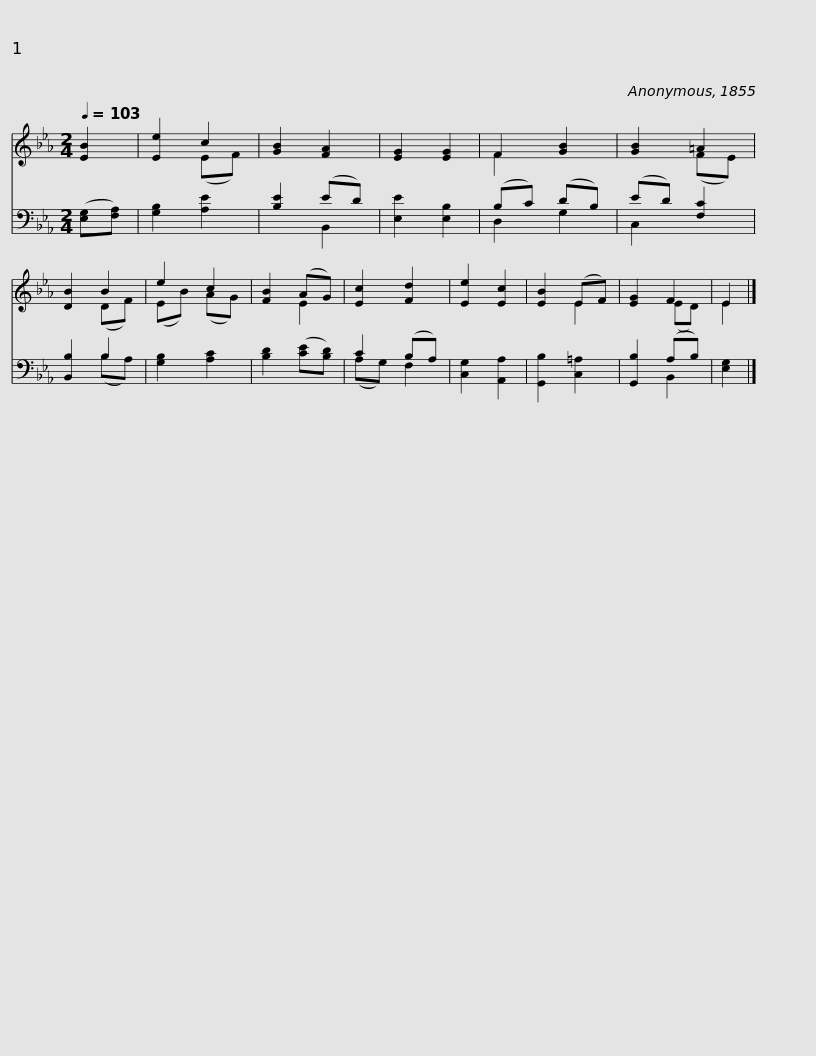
X:1
%%score ( 1 2 ) ( 3 4 )
L:1/8
Q:1/4=103
M:2/4
I:linebreak $
K:Eb
V:1 treble
V:2 treble
V:3 bass
V:4 bass
V:1
 [EB]2 | [Ee]2 c2 | [GB]2 [FA]2 | [EG]2 [EG]2 | F2 [GB]2 | %5
 [GB]2 =A2 | [DB]2 B2 | e2 c2 | [FB]2 (AG) | [Ec]2 [Fd]2 | %10
 [Ee]2 [Ec]2 |$ [EB]2 (EF) | [EG]2 F2 | E2 |] %14
V:2
 x2 | x2 (EF) | x4 | x4 | F2 x2 | %5
 x2 (FE) | x2 (DF) | (EB) (AG) | x2 E2 | x4 | %10
 x4 |$ x2 E2 | x2 (ED) | E2 |] %14
V:3
 ([E,G,][F,A,]) | [G,B,]2 [A,E]2 | [B,E]2 (ED) | [E,E]2 [E,B,]2 | (B,C) (DB,) | %5
 (ED) [F,C]2 | [B,,B,]2 B,2 | [G,B,]2 [A,C]2 | [B,D]2 ([CE][B,D]) | C2 (B,A,) | %10
 [C,G,]2 [A,,A,]2 |$ [G,,B,]2 [C,=A,]2 | [G,,B,]2 (A,B,) | [E,G,]2 |] %14
V:4
 x2 | x4 | x2 B,,2 | x4 | D,2 G,2 | %5
 C,2 x2 | x2 (B,A,) | x4 | x4 | (A,G,) F,2 | %10
 x4 |$ x4 | x2 B,,2 | x2 |] %14
